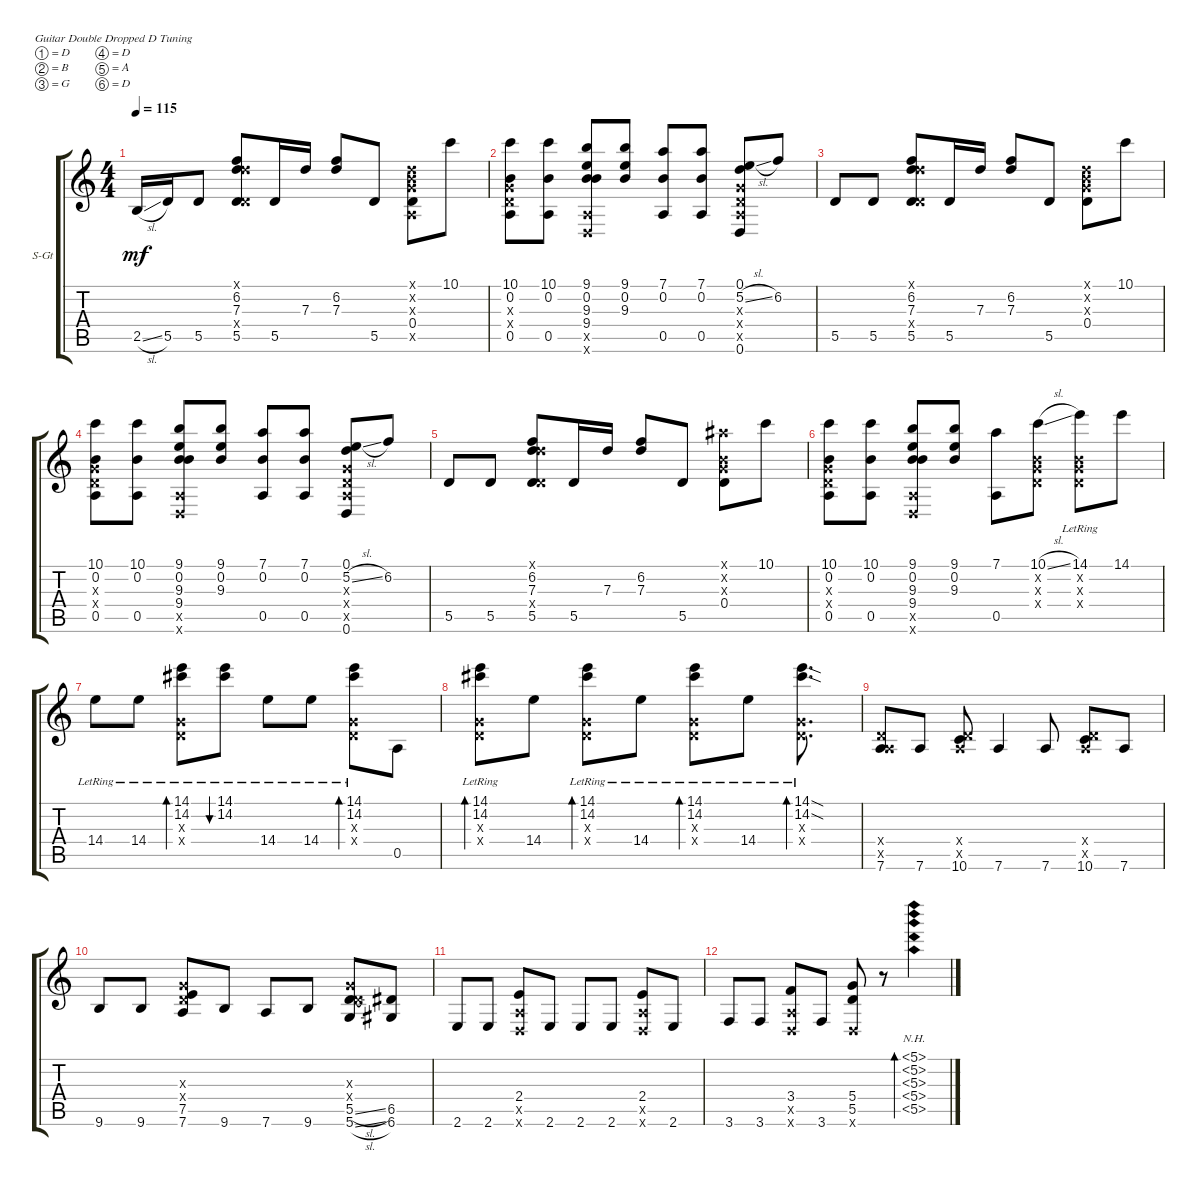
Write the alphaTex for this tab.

\defaultSystemsLayout 4
\bracketExtendMode groupsimilarinstruments
\firstSystemTrackNameOrientation horizontal
\otherSystemsTrackNameOrientation horizontal
\track ("Steel Guitar" "S-Gt") {instrument acousticguitarsteel}
\staff {score tabs}
\tuning (D4 B3 G3 D3 A2 D2)
\ts (4 4)
\tempo 115
\clef g2
\ks c
2.5{sl}.16{dy mf} 5.5.16 5.5.8 (5.5 7.3 6.2 0.4{x} 0.1{x}).8 5.5.16 7.3.16 (6.2 7.3).8 5.5.8 (0.4 0.3{x} 0.2{x} 0.5{x} 0.1{x}).8 10.1.8 |
(10.1 0.2 0.5 0.4{x} 0.3{x}).8 (10.1 0.2 0.5).8 (9.3 9.1 9.4 0.5{x} 0.6{x} 0.2).8 (9.3 9.1 0.2).8 (7.1 0.5 0.2).8 (7.1 0.5 0.2).8 (5.2{sl} 0.1 0.3{x} 0.4{x} 0.5{x} 0.6).8 6.2.8 |
5.5.8 5.5.8 (5.5 7.3 6.2 0.4{x} 0.1{x}).8 5.5.16 7.3.16 (6.2 7.3).8 5.5.8 (0.4 0.3{x} 0.2{x} 0.1{x}).8 10.1.8 |
(10.1 0.2 0.5 0.4{x} 0.3{x}).8 (10.1 0.2 0.5).8 (9.3 9.1 9.4 0.5{x} 0.6{x} 0.2).8 (9.3 9.1 0.2).8 (7.1 0.5 0.2).8 (7.1 0.5 0.2).8 (5.2{sl} 0.1 0.3{x} 0.4{x} 0.5{x} 0.6).8 6.2.8 |
5.5.8 5.5.8 (5.5 7.3 6.2 0.4{x} 0.1{x}).8 5.5.16 7.3.16 (6.2 7.3).8 5.5.8 (0.4 0.3{x} 0.2{x} 8.1{x}).8 10.1.8 |
(10.1 0.2 0.5 0.4{x} 0.3{x}).8 (10.1 0.2 0.5).8 (9.3 9.1 9.4 0.5{x} 0.6{x} 0.2).8 (9.3 9.1 0.2).8 (7.1 0.5).8 (10.1{sl} 0.2{x} 0.3{x} 0.4{x}).8 (14.1{lr} 0.4{x} 0.3{x} 0.2{x}).8 14.1.8 |
14.4{lr}.8 14.4{lr}.8 (14.1{lr} 14.2{lr} 0.3{x} 0.4{x}).8{bd 30} (14.2{lr} 14.1{lr}).8{bu 30} 14.4{lr}.8 14.4{lr}.8 (0.4{x} 0.3{x} 14.2{lr} 14.1{lr}).8{bd 30} 0.5.8 |
(0.4{x} 0.3{x} 14.2{lr} 14.1{lr}).8{bd 30} 14.4.8 (0.4{x} 0.3{x} 14.2{lr} 14.1{lr}).8{bd 30} 14.4{lr}.8 (0.4{x} 0.3{x} 14.2{lr} 14.1{lr}).8{bd 30} 14.4{lr}.8 (0.4{x} 0.3{x} 14.2{sod lr} 14.1{sod lr}).8{d bd 30} |
(7.6 0.5{x} 0.4{x}).8 7.6.8 (10.6 0.5{x} 0.4{x}).8 7.6.4 7.6.8 (10.6 0.4{x} 0.5{x}).8 7.6.8 |
9.6.8 9.6.8 (7.6 7.5 0.4{x} 0.3{x}).8 9.6.8 7.6.8 9.6.8 (5.6{sl} 5.5{sl} 0.4{x} 0.3{x}).8 (6.6 6.5).8 |
2.6.8 2.6.8 (2.4 0.5{x} 0.6{x}).8 2.6.8 2.6.8 2.6.8 (0.5{x} 2.4 0.6{x}).8 2.6.8 |
3.6.8 3.6.8 (3.4 0.5{x} 0.6{x}).8 3.6.8 (5.4 0.6{x} 5.5).8 r.8 (5.4{nh} 5.3{nh} 5.2{nh} 5.1{nh} 5.5{nh}).4{bd 119}
